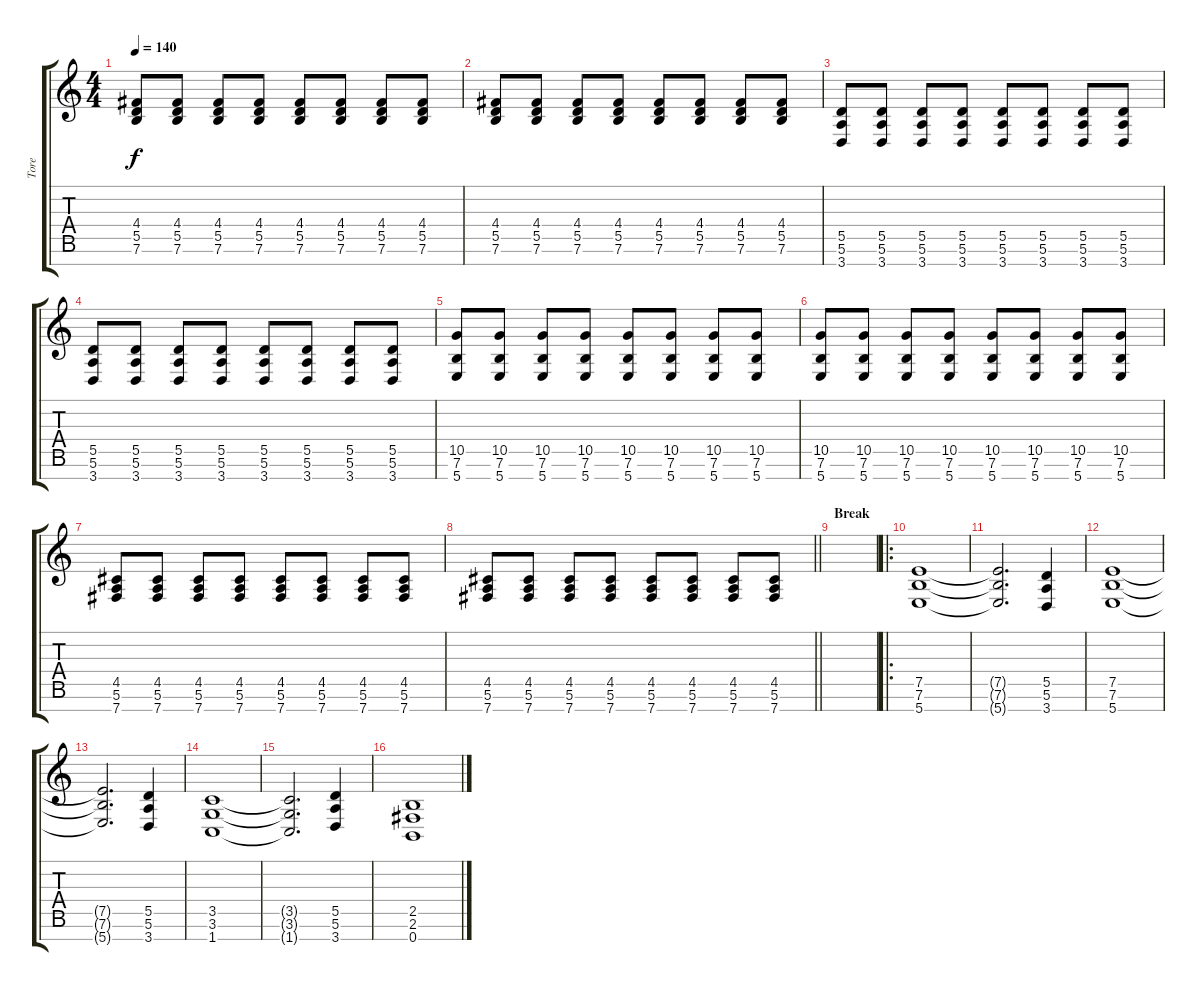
\track ("Tore" "Tore") {instrument distortionguitar}
\staff {score tabs}
\tuning (E4 B3 G3 D3 A2 E2 B1) {hide}
\ts (4 4)
\tempo 140
\clef g2
\ks c
(4.4 5.5 7.6).8{dy f} (4.4 5.5 7.6).8 (4.4 5.5 7.6).8 (4.4 5.5 7.6).8 (4.4 5.5 7.6).8 (4.4 5.5 7.6).8 (4.4 5.5 7.6).8 (4.4 5.5 7.6).8 |
(4.4 5.5 7.6).8 (4.4 5.5 7.6).8 (4.4 5.5 7.6).8 (4.4 5.5 7.6).8 (4.4 5.5 7.6).8 (4.4 5.5 7.6).8 (4.4 5.5 7.6).8 (4.4 5.5 7.6).8 |
(5.5 5.6 3.7).8 (5.5 5.6 3.7).8 (5.5 5.6 3.7).8 (5.5 5.6 3.7).8 (5.5 5.6 3.7).8 (5.5 5.6 3.7).8 (5.5 5.6 3.7).8 (5.5 5.6 3.7).8 |
(5.5 5.6 3.7).8 (5.5 5.6 3.7).8 (5.5 5.6 3.7).8 (5.5 5.6 3.7).8 (5.5 5.6 3.7).8 (5.5 5.6 3.7).8 (5.5 5.6 3.7).8 (5.5 5.6 3.7).8 |
(10.5 7.6 5.7).8 (10.5 7.6 5.7).8 (10.5 7.6 5.7).8 (10.5 7.6 5.7).8 (10.5 7.6 5.7).8 (10.5 7.6 5.7).8 (10.5 7.6 5.7).8 (10.5 7.6 5.7).8 |
(10.5 7.6 5.7).8 (10.5 7.6 5.7).8 (10.5 7.6 5.7).8 (10.5 7.6 5.7).8 (10.5 7.6 5.7).8 (10.5 7.6 5.7).8 (10.5 7.6 5.7).8 (10.5 7.6 5.7).8 |
(4.5 5.6 7.7).8 (4.5 5.6 7.7).8 (4.5 5.6 7.7).8 (4.5 5.6 7.7).8 (4.5 5.6 7.7).8 (4.5 5.6 7.7).8 (4.5 5.6 7.7).8 (4.5 5.6 7.7).8 |
\barLineRight lightlight
(4.5 5.6 7.7).8 (4.5 5.6 7.7).8 (4.5 5.6 7.7).8 (4.5 5.6 7.7).8 (4.5 5.6 7.7).8 (4.5 5.6 7.7).8 (4.5 5.6 7.7).8 (4.5 5.6 7.7).8 |
\section ("" "Break")
|
\ro
(7.5 7.6 5.7).1 |
(7.5{t} 7.6{t} 5.7{t}).2{d} (5.5 5.6 3.7).4 |
(7.5 7.6 5.7).1 |
(7.5{t} 7.6{t} 5.7{t}).2{d} (5.5 5.6 3.7).4 |
(3.5 3.6 1.7).1 |
(3.5{t} 3.6{t} 1.7{t}).2{d} (5.5 5.6 3.7).4 |
(2.5 2.6 0.7).1
